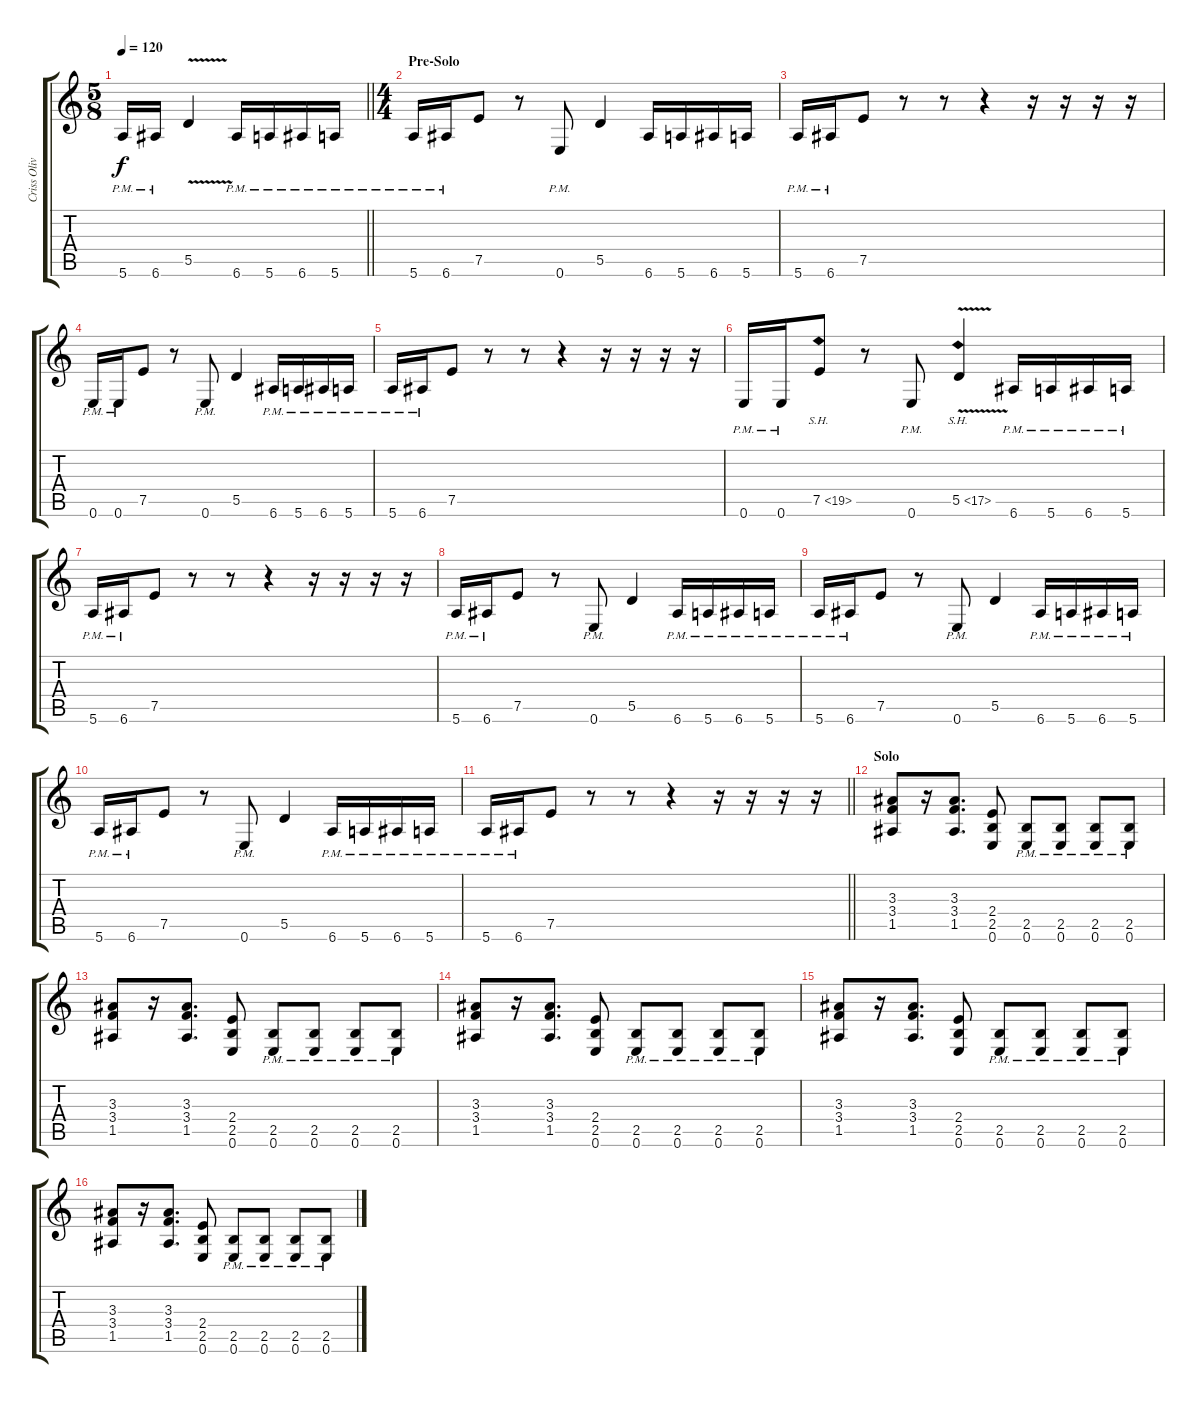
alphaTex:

\track ("Criss Oliva (Lead Gtr)" "Criss Oliv") {instrument distortionguitar}
\staff {score tabs}
\tuning (E4 B3 G3 D3 A2 E2) {hide}
\ts (5 8)
\tempo 120
\clef g2
\barLineRight lightlight
\ks c
5.6{pm}.16{dy f} 6.6{pm}.16 5.5{v}.4 6.6{pm}.16 5.6{pm}.16 6.6{pm}.16 5.6{pm}.16 |
\ts (4 4)
\section ("" "Pre-Solo")
5.6{pm}.16 6.6{pm}.16 7.5.8 r.8 0.6{pm}.8 5.5.4 6.6.16 5.6.16 6.6.16 5.6.16 |
5.6{pm}.16 6.6{pm}.16 7.5.8 r.8 r.8 r.4 r.16 r.16 r.16 r.16 |
0.6{pm}.16 0.6{pm}.16 7.5.8 r.8 0.6{pm}.8 5.5.4 6.6{pm}.16 5.6{pm}.16 6.6{pm}.16 5.6{pm}.16 |
5.6{pm}.16 6.6{pm}.16 7.5.8 r.8 r.8 r.4 r.16 r.16 r.16 r.16 |
0.6{pm}.16 0.6{pm}.16 7.5{sh 12}.8 r.8 0.6{pm}.8 5.5{sh 12 v}.4 6.6{pm}.16 5.6{pm}.16 6.6{pm}.16 5.6{pm}.16 |
5.6{pm}.16 6.6{pm}.16 7.5.8 r.8 r.8 r.4 r.16 r.16 r.16 r.16 |
5.6{pm}.16 6.6{pm}.16 7.5.8 r.8 0.6{pm}.8 5.5.4 6.6{pm}.16 5.6{pm}.16 6.6{pm}.16 5.6{pm}.16 |
5.6{pm}.16 6.6{pm}.16 7.5.8 r.8 0.6{pm}.8 5.5.4 6.6{pm}.16 5.6{pm}.16 6.6{pm}.16 5.6{pm}.16 |
5.6{pm}.16 6.6{pm}.16 7.5.8 r.8 0.6{pm}.8 5.5.4 6.6{pm}.16 5.6{pm}.16 6.6{pm}.16 5.6{pm}.16 |
\barLineRight lightlight
5.6{pm}.16 6.6{pm}.16 7.5.8 r.8 r.8 r.4 r.16 r.16 r.16 r.16 |
\section ("" "Solo")
(3.3 3.4 1.5).8 r.16 (3.3 3.4 1.5).8{d} (2.4 2.5 0.6).8 (2.5{pm} 0.6{pm}).8 (2.5{pm} 0.6{pm}).8 (2.5{pm} 0.6{pm}).8 (2.5{pm} 0.6{pm}).8 |
(3.3 3.4 1.5).8 r.16 (3.3 3.4 1.5).8{d} (2.4 2.5 0.6).8 (2.5{pm} 0.6{pm}).8 (2.5{pm} 0.6{pm}).8 (2.5{pm} 0.6{pm}).8 (2.5{pm} 0.6{pm}).8 |
(3.3 3.4 1.5).8 r.16 (3.3 3.4 1.5).8{d} (2.4 2.5 0.6).8 (2.5{pm} 0.6{pm}).8 (2.5{pm} 0.6{pm}).8 (2.5{pm} 0.6{pm}).8 (2.5{pm} 0.6{pm}).8 |
(3.3 3.4 1.5).8 r.16 (3.3 3.4 1.5).8{d} (2.4 2.5 0.6).8 (2.5{pm} 0.6{pm}).8 (2.5{pm} 0.6{pm}).8 (2.5{pm} 0.6{pm}).8 (2.5{pm} 0.6{pm}).8 |
(3.3 3.4 1.5).8 r.16 (3.3 3.4 1.5).8{d} (2.4 2.5 0.6).8 (2.5{pm} 0.6{pm}).8 (2.5{pm} 0.6{pm}).8 (2.5{pm} 0.6{pm}).8 (2.5{pm} 0.6{pm}).8
